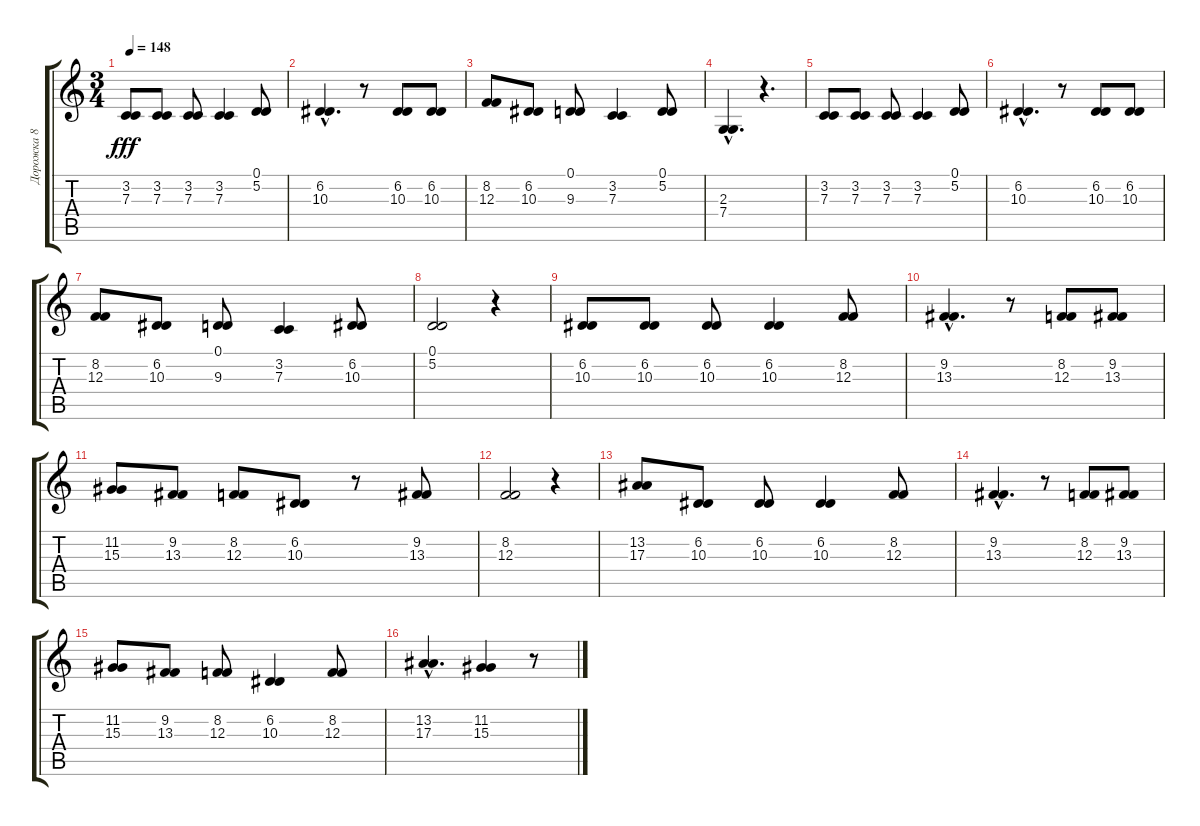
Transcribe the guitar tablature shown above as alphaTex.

\track ("Дорожка 8" "Дорожка 8") {instrument voiceoohs}
\staff {score tabs}
\tuning (D4 A3 F3 C3 G2 D2) {hide}
\ts (3 4)
\tempo 148
\clef g2
\ks c
(3.2 7.3).8{dy fff volume 15} (3.2 7.3).8 (3.2 7.3).8 (3.2 7.3).4 (0.1 5.2).8 |
(6.2{hac} 10.3{hac}).4{d} r.8 (6.2 10.3).8 (6.2 10.3).8 |
(8.2 12.3).8 (6.2 10.3).8 (0.1 9.3).8 (3.2 7.3).4 (0.1 5.2).8 |
(2.3{hac} 7.4{hac}).4{d} r.4{d} |
(3.2 7.3).8 (3.2 7.3).8 (3.2 7.3).8 (3.2 7.3).4 (0.1 5.2).8 |
(6.2{hac} 10.3{hac}).4{d} r.8 (6.2 10.3).8 (6.2 10.3).8 |
(8.2 12.3).8 (6.2 10.3).8 (0.1 9.3).8 (3.2 7.3).4 (6.2 10.3).8 |
(0.1 5.2).2 r.4 |
(6.2 10.3).8 (6.2 10.3).8 (6.2 10.3).8 (6.2 10.3).4 (8.2 12.3).8 |
(9.2{hac} 13.3{hac}).4{d} r.8 (8.2 12.3).8 (9.2 13.3).8 |
(11.2 15.3).8 (9.2 13.3).8 (8.2 12.3).8 (6.2 10.3).8 r.8 (9.2 13.3).8 |
(8.2 12.3).2 r.4 |
(13.2 17.3).8 (6.2 10.3).8 (6.2 10.3).8 (6.2 10.3).4 (8.2 12.3).8 |
(9.2{hac} 13.3{hac}).4{d} r.8 (8.2 12.3).8 (9.2 13.3).8 |
(11.2 15.3).8 (9.2 13.3).8 (8.2 12.3).8 (6.2 10.3).4 (8.2 12.3).8 |
(13.2{hac} 17.3{hac}).4{d} (11.2 15.3).4 r.8
